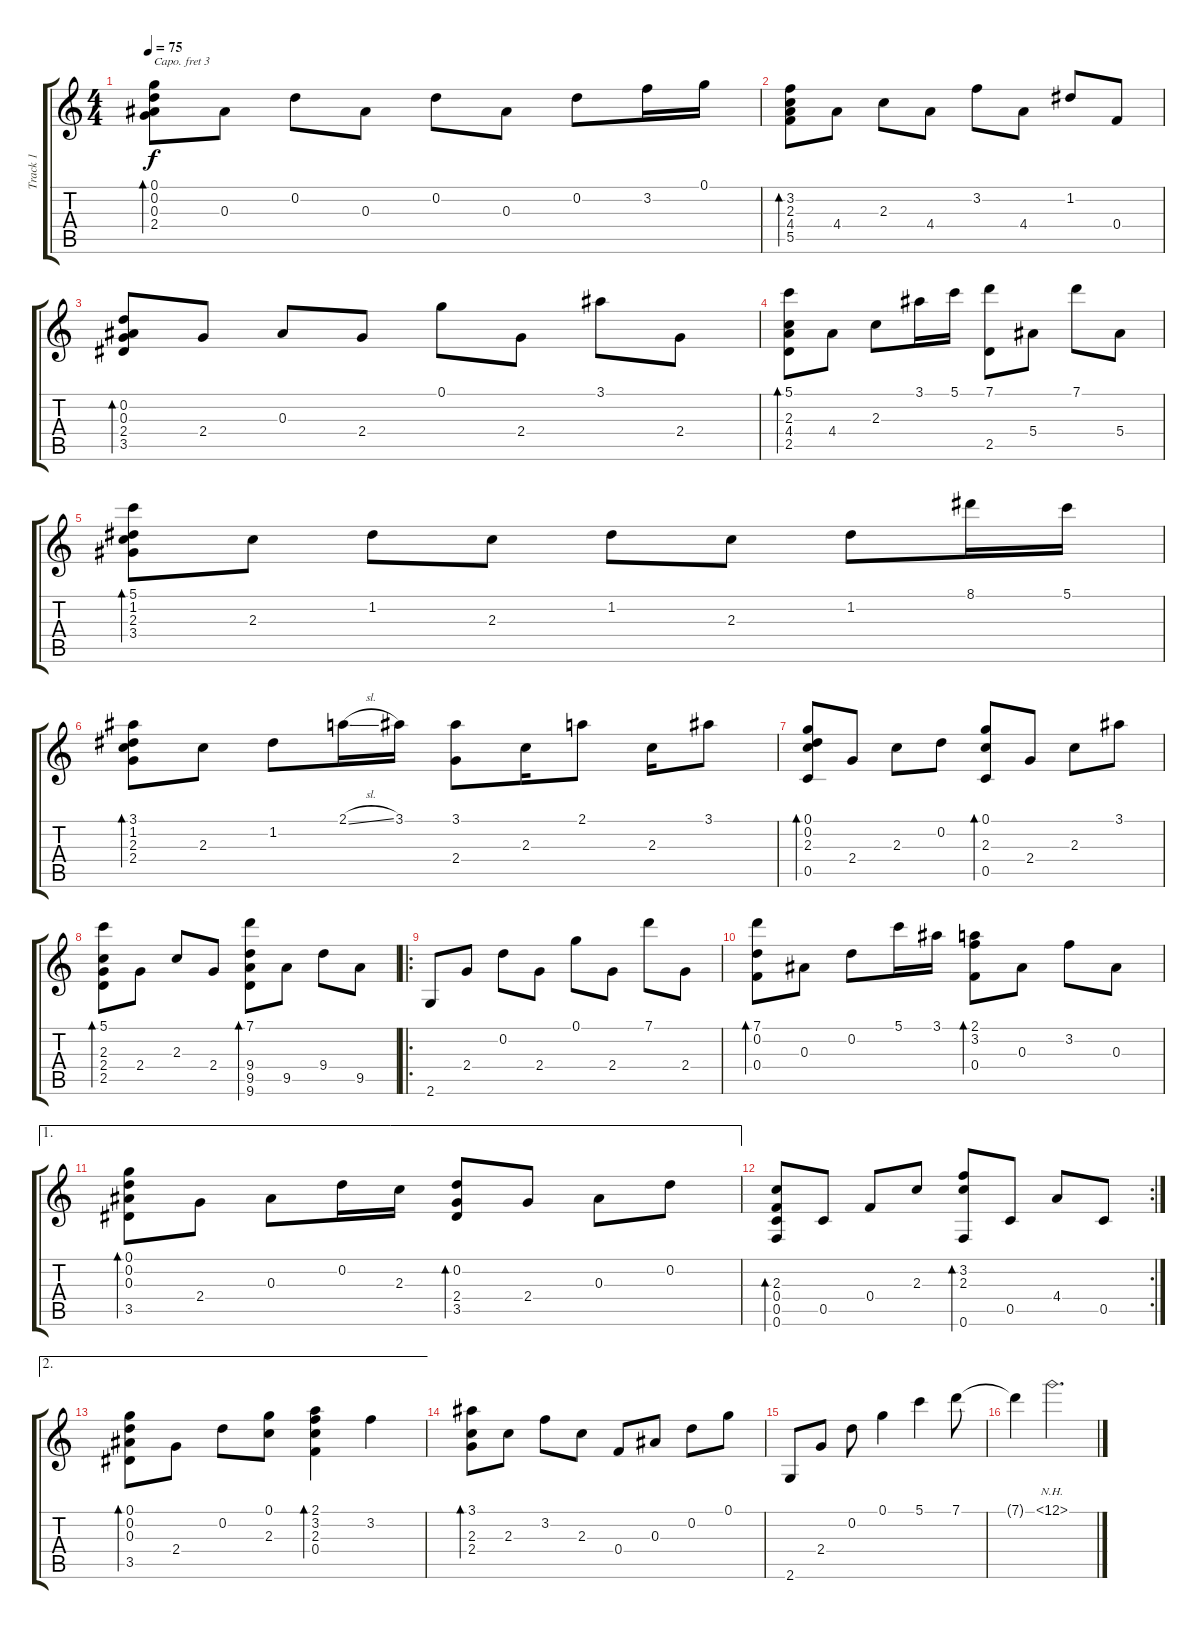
\track ("Track 1" "Track 1") {instrument acousticguitarnylon}
\staff {score tabs}
\capo 3
\tuning (E4 B3 G3 D3 A2 D2) {hide}
\ts (4 4)
\tempo 75
\clef g2
\ks c
(0.1 0.2 0.3 2.4).8{bd 60 dy f} 0.3.8 0.2.8 0.3.8 0.2.8 0.3.8 0.2.8 3.2.16 0.1.16 |
(3.2 2.3 4.4 5.5).8{bd 60} 4.4.8 2.3.8 4.4.8 3.2.8 4.4.8 1.2.8 0.4.8 |
(0.2 0.3 2.4 3.5).8{bd 60} 2.4.8 0.3.8 2.4.8 0.1.8 2.4.8 3.1.8 2.4.8 |
(5.1 2.3 4.4 2.5).8{bd 60} 4.4.8 2.3.8 3.1.16 5.1.16 (7.1 2.5).8 5.4.8 7.1.8 5.4.8 |
(5.1 1.2 2.3 3.4).8{bd 60} 2.3.8 1.2.8 2.3.8 1.2.8 2.3.8 1.2.8 8.1.16 5.1.16 |
(3.1 1.2 2.3 2.4).8{bd 60} 2.3.8 1.2.8 2.1{sl}.16 3.1.16 (3.1 2.4).8 2.3.16 2.1.8 2.3.16 3.1.8 |
(0.1 0.2 2.3 0.5).8{bd 60} 2.4.8 2.3.8 0.2.8 (0.1 2.3 0.5).8{bd 60} 2.4.8 2.3.8 3.1.8 |
(5.1 2.3 2.4 2.5).8{bd 60} 2.4.8 2.3.8 2.4.8 (7.1 9.4 9.5 9.6).8{bd 60} 9.5.8 9.4.8 9.5.8 |
\ro
2.6.8 2.4.8 0.2.8 2.4.8 0.1.8 2.4.8 7.1.8 2.4.8 |
(7.1 0.2 0.4).8{bd 60} 0.3.8 0.2.8 5.1.16 3.1.16 (2.1 3.2 0.4).8{bd 60} 0.3.8 3.2.8 0.3.8 |
\ae 1
(0.1 0.2 0.3 3.5).8{bd 60} 2.4.8 0.3.8 0.2.16 2.3.16 (0.2 2.4 3.5).8{bd 60} 2.4.8 0.3.8 0.2.8 |
\rc 2
(2.3 0.4 0.5 0.6).8{bd 60} 0.5.8 0.4.8 2.3.8 (3.2 2.3 0.6).8{bd 60} 0.5.8 4.4.8 0.5.8 |
\ae 2
(0.1 0.2 0.3 3.5).8{bd 60} 2.4.8 0.2.8 (0.1 2.3).8 (2.1 3.2 2.3 0.4).4{bd 60} 3.2.4 |
(3.1 2.3 2.4).8{bd 60} 2.3.8 3.2.8 2.3.8 0.4.8 0.3.8 0.2.8 0.1.8 |
2.6.8 2.4.8 0.2.8 0.1.4 5.1.4 7.1.8 |
7.1{t}.4 12.1{nh}.2{d}
